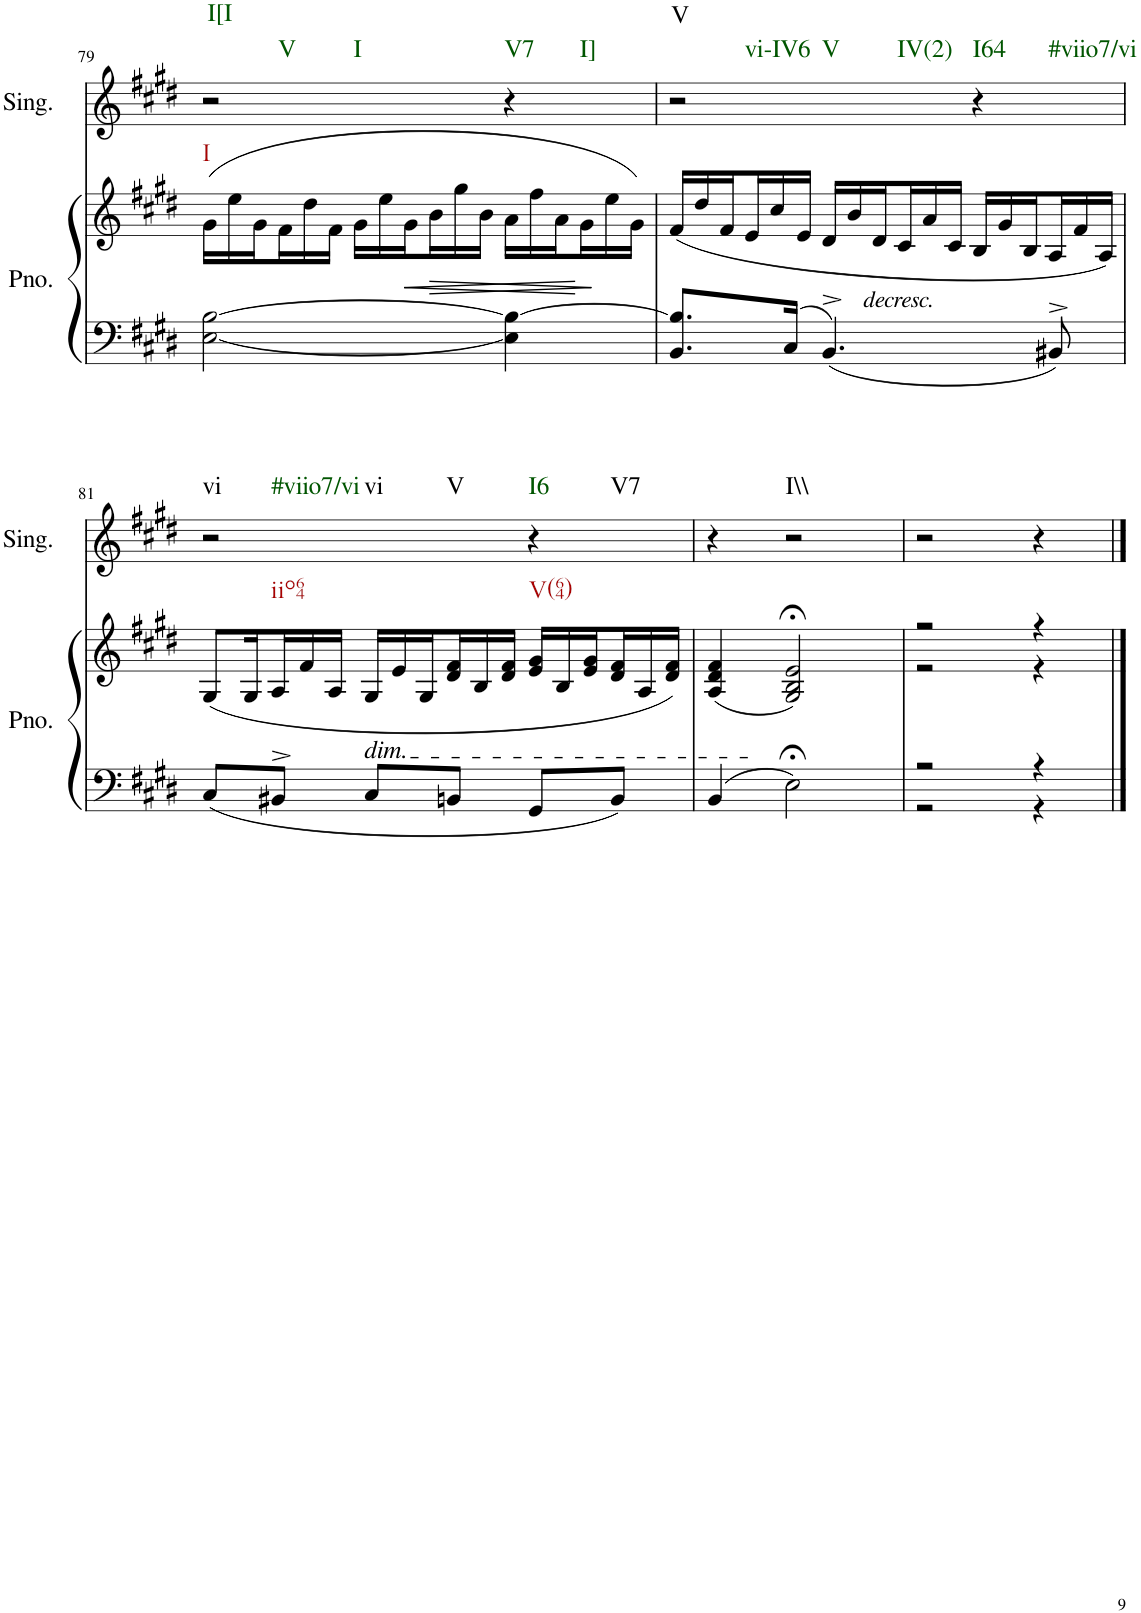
**kern	**kern	**dynam	**kern	**harte
*part2	*part2	*part2	*part1	*part1
*staff3	*staff2	*staff2/3	*staff1	*
*I"Pianoforte	*	*	*I"Singstimme	*
*I'Pno.	*	*	*I'Sing.	*
!!LO:PB:g=z
*clefF4	*clefG2	*	*clefG2	*
*k[f#c#g#d#]	*k[f#c#g#d#]	*	*k[f#c#g#d#]	*
*M3/4	*M3/4	*	*M3/4	*
*	*Xtuplet	*	*	*
=79	=79	=79	=79	=79
!	!	!	!	!LO:H:n=1:kt=I[I
!	!	!	!	!LO:H:n=2:kt=V
!	!	!	!	!LO:H:n=3:kt=I
[2E\ [2B\	(24g#\LL	.	2r	N N N
.	24ee\	.	.	.
.	24g#\	.	.	.
.	24f#\	.	.	.
.	24dd#\	.	.	.
.	24f#\JJ	.	.	.
.	24g#\LL	.	.	.
.	24ee\	.	.	.
!	!	!LO:HP:b	!	!
.	24g#\	<	.	.
!	!	!LO:HP:n=1:b	!	!
.	24b\	[ >	.	.
.	24gg#\	]	.	.
.	24b\JJ	.	.	.
!	!	!	!	!LO:H:n=1:kt=V7
!	!	!	!	!LO:H:n=2:kt=I]
4E\] 4B\_	24a\LL	.	4r	N N
.	24ff#\	.	.	.
.	24a\	.	.	.
.	24g#\	.	.	.
.	24ee\	.	.	.
.	24g#\JJ)	.	.	.
=80	=80	=80	=80	=80
!	!	!	!	!LO:H:n=1:kt=V
!	!	!	!	!LO:H:n=2:kt=vi-IV6
!	!	!	!	!LO:H:n=3:kt=V
!	!	!	!	!LO:H:n=4:kt=IV(2)
8.BB/ 8.B/]L	(24f#/LL	.	2r	N N N N
.	24dd#/	.	.	.
.	24f#/	.	.	.
.	24e/	.	.	.
.	24cc#/	.	.	.
16C#/Jk	.	.	.	.
.	24e/JJ	.	.	.
4.BB^>/	24d#/LL	.	.	.
.	24b/	.	.	.
.	24d#/	.	.	.
!	!LO:TX:b:i:t=decresc.	!	!	!
.	24c#/	.	.	.
.	24a/	.	.	.
.	24c#/JJ	.	.	.
!	!	!	!	!LO:H:n=1:kt=I64
!	!	!	!	!LO:H:n=2:kt=#viio7/vi
.	24B/LL	.	4r	N N
.	24g#/	.	.	.
.	24B/	.	.	.
8BB#X^>/	24A/	.	.	.
.	24f#/	.	.	.
.	24A/JJ)	.	.	.
!!LO:LB:g=z
=81	=81	=81	=81	=81
!	!	!	!	!LO:H:n=1:kt=vi
!	!	!	!	!LO:H:n=2:kt=#viio7/vi
!	!	!	!	!LO:H:n=3:kt=vi
!	!	!	!	!LO:H:n=4:kt=V
8C#/L	(12G#/L	.	2r	N N N N
.	24G#/L	.	.	.
8BB#X^>/J	24A/	.	.	.
.	24f#/	.	.	.
.	24A/JJ	.	.	.
!	!LO:TX:b:i:t=dim.	!	!	!
8C#/L	24G#/LL	.	.	.
.	24e/	.	.	.
.	24G#/	.	.	.
8BBn/J	24d#/ 24f#/	.	.	.
.	24B/	.	.	.
.	24d#/ 24f#/JJ	.	.	.
!	!	!	!	!LO:H:n=1:kt=I6
!	!	!	!	!LO:H:n=2:kt=V7
8GG#/L	24e/ 24g#/LL	.	4r	N N
.	24B/	.	.	.
.	24e/ 24g#/	.	.	.
8BB/J	24d#/ 24f#/	.	.	.
.	24A/	.	.	.
.	24d#/ 24f#/JJ)	.	.	.
=82	=82	=82	=82	=82
4BB/	(4A/ 4d#/ 4f#/	.	4r	.
!	!	!	!	!LO:H:kt=I\\
2E;<\	2G#/;< 2B/;< 2e/;<)	.	2r	N
=83	=83	=83	=83	=83
*^	*^	*	*	*
2r	2r	2r	2r	.	2r	.
4r	4r	4r	4r	.	4r	.
*v	*v	*	*	*	*	*
*	*v	*v	*	*	*
==	==	==	==	==
*-	*-	*-	*-	*-
